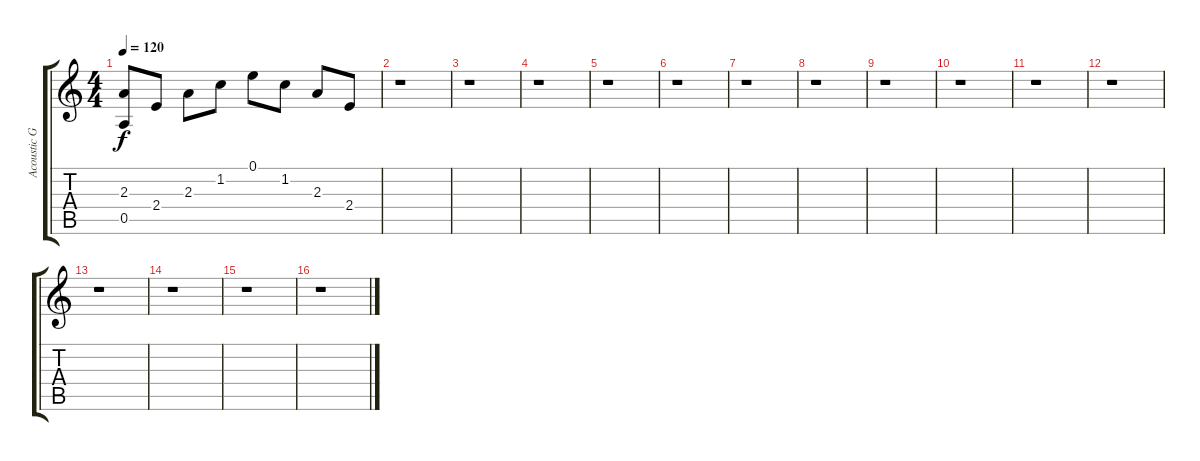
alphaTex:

\track ("Acoustic Guitar" "Acoustic G") {instrument acousticguitarsteel}
\staff {score tabs}
\tuning (E4 B3 G3 D3 A2 E2) {hide}
\ts (4 4)
\tempo 120
\clef g2
\ks c
(2.3 0.5).8{dy f} 2.4.8 2.3.8 1.2.8 0.1.8 1.2.8 2.3.8 2.4.8 |
r.1 |
r.1 |
r.1 |
r.1 |
r.1 |
r.1 |
r.1 |
r.1 |
r.1 |
r.1 |
r.1 |
r.1 |
r.1 |
r.1 |
r.1
